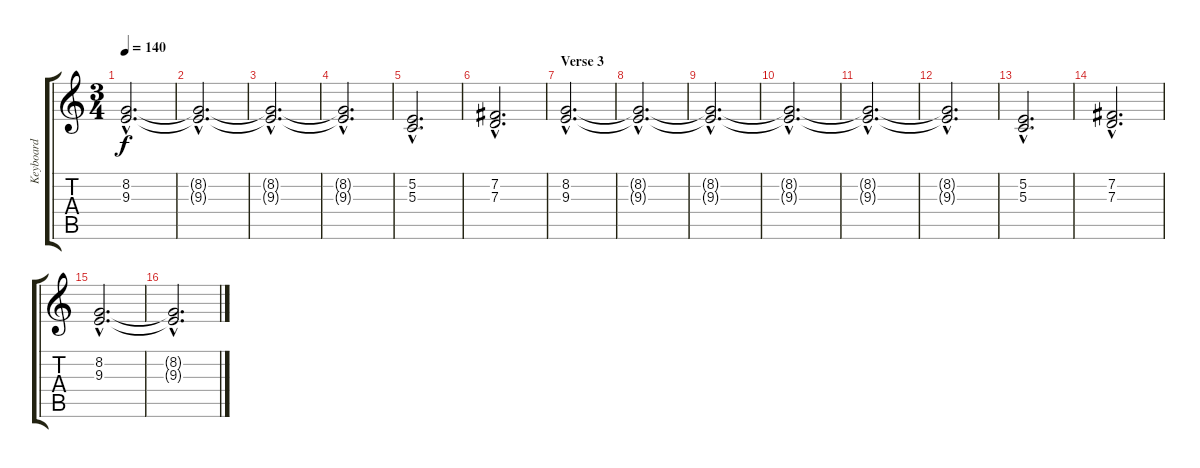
\track ("Keyboard " "Keyboard ") {instrument stringensemble1}
\staff {score tabs}
\tuning (E4 B3 G3 D3 A2 E2) {hide}
\ts (3 4)
\tempo 140
\clef g2
\ks c
(8.2{hac t} 9.3{hac t}).2{d dy f} |
(8.2{hac t} 9.3{hac t}).2{d} |
(8.2{hac t} 9.3{hac t}).2{d} |
(8.2{hac t} 9.3{hac t}).2{d} |
(5.2{hac} 5.3{hac}).2{d} |
(7.2{hac} 7.3{hac}).2{d} |
\section ("" "Verse 3")
(8.2{hac} 9.3{hac}).2{d} |
(8.2{hac t} 9.3{hac t}).2{d} |
(8.2{hac t} 9.3{hac t}).2{d} |
(8.2{hac t} 9.3{hac t}).2{d} |
(8.2{hac t} 9.3{hac t}).2{d} |
(8.2{hac t} 9.3{hac t}).2{d} |
(5.2{hac} 5.3{hac}).2{d} |
(7.2{hac} 7.3{hac}).2{d} |
\section ("" "")
(8.2{hac} 9.3{hac}).2{d} |
(8.2{hac t} 9.3{hac t}).2{d}
